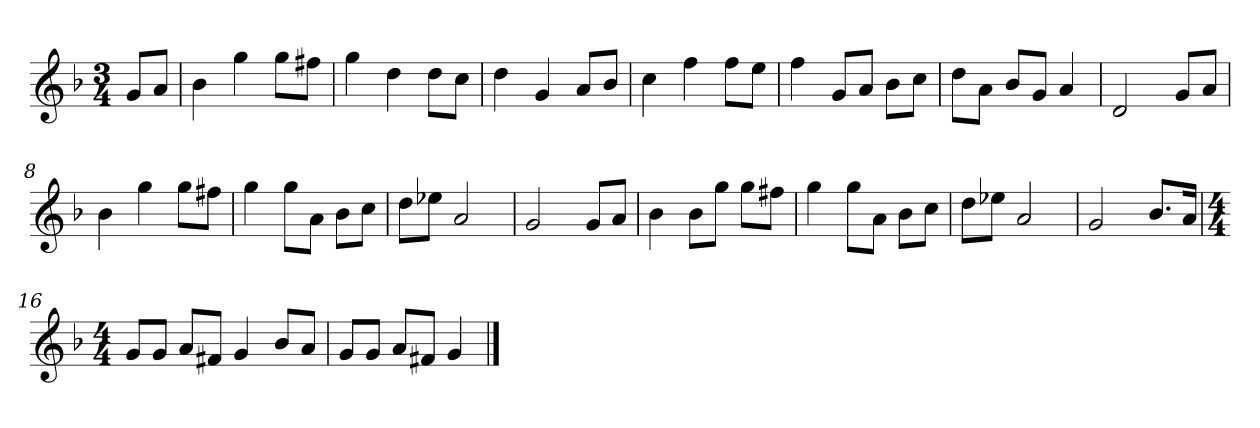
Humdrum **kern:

**kern
*part1
*staff1
*k[b-]
*M3/4
*MM120
=
8gL
8aJ
=1
4b-
4gg
8ggL
8ff#XJ
=2
4gg
4dd
8ddL
8ccJ
=3
4dd
4g
8aL
8b-J
=4
4cc
4ff
8ffL
8eeJ
=5
4ff
8gL
8aJ
8b-L
8ccJ
=6
8ddL
8aJ
8b-L
8gJ
4a
=7
2d
8gL
8aJ
=8
4b-
4gg
8ggL
8ff#XJ
=9
4gg
8ggL
8aJ
8b-L
8ccJ
=10
8ddL
8ee-XJ
2a
=11
2g
8gL
8aJ
=12
4b-
8b-L
8ggJ
8ggL
8ff#XJ
=13
4gg
8ggL
8aJ
8b-L
8ccJ
=14
8ddL
8ee-XJ
2a
=15
2g
8.b-L
16aJk
=16
*M4/4
8gL
8gJ
8aL
8f#XJ
4g
8b-L
8aJ
=17
8gL
8gJ
8aL
8f#XJ
4g
==
*-
